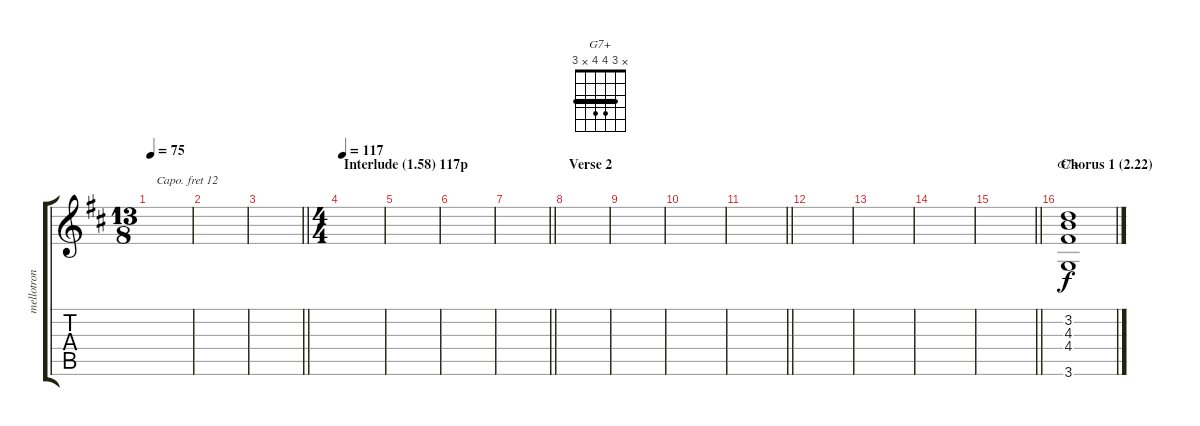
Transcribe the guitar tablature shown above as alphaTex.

\track ("mellotron" "mellotron") {instrument stringensemble1}
\staff {score tabs}
\capo 12
\tuning (E4 B3 G3 D3 A2 E2) {hide}
\chord ("G7+" x 3 4 4 x 3) {barre 3}
\ts (13 8)
\tempo 75
\clef g2
\ks d
|
|
\barLineRight lightlight
|
\ts (4 4)
\section ("" "Interlude (1.58) 117p")
\tempo 117
|
|
|
\barLineRight lightlight
|
\section ("" "Verse 2")
|
|
|
\barLineRight lightlight
|
|
|
|
\barLineRight lightlight
|
\section ("" "Chorus 1 (2.22)")
(3.2 4.3 4.4 3.6).1{ch "G7+"}
